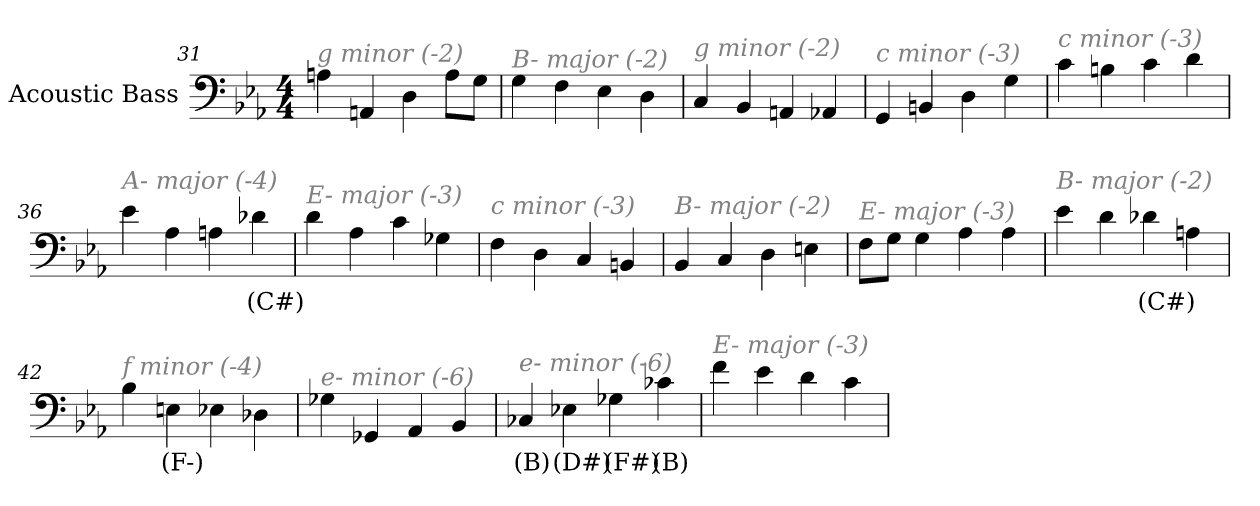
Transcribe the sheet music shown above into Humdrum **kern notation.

**kern	**text
*part1	*part1
*staff1	*staff1
*I"Acoustic Bass	*
*clefF4	*
*ITrd7c12	*
*k[b-e-a-]	*
*E-:	*
*M4/4	*
=31	=31
!LO:TX:i:color=#808080:t=g minor (-2)	!
4AAn	.
4AAAn	.
4DD	.
8AAL	.
8GGJ	.
=32	=32
!LO:TX:i:color=#808080:t=B- major (-2)	!
4GG	.
4FF	.
4EE-	.
4DD	.
=33	=33
!LO:TX:i:color=#808080:t=g minor (-2)	!
4CC	.
4BBB-	.
4AAAn	.
4AAA-X	.
=34	=34
!LO:TX:i:color=#808080:t=c minor (-3)	!
4GGG	.
4BBBn	.
4DD	.
4GG	.
=35	=35
!LO:TX:i:color=#808080:t=c minor (-3)	!
4C	.
4BBn	.
4C	.
4D	.
=36	=36
!LO:TX:i:color=#808080:t=A- major (-4)	!
4E-	.
4AA-	.
4AAn	.
4D-Xi	(C#)
=37	=37
!LO:TX:i:color=#808080:t=E- major (-3)	!
4D	.
4AA-	.
4C	.
4GG-X	.
=38	=38
!LO:TX:i:color=#808080:t=c minor (-3)	!
4FF	.
4DD	.
4CC	.
4BBBn	.
=39	=39
!LO:TX:i:color=#808080:t=B- major (-2)	!
4BBB-	.
4CC	.
4DD	.
4EEn	.
=40	=40
!LO:TX:i:color=#808080:t=E- major (-3)	!
8FFL	.
8GGJ	.
4GG	.
4AA-	.
4AA-	.
=41	=41
!LO:TX:i:color=#808080:t=B- major (-2)	!
4E-	.
4D	.
4D-Xi	(C#)
4AAn	.
=42	=42
!LO:TX:i:color=#808080:t=f minor (-4)	!
4BB-	.
4EEni	(F-)
4EE-	.
4DD-X	.
=43	=43
!LO:TX:i:color=#808080:t=e- minor (-6)	!
4GG-X	.
4GGG-X	.
4AAA-	.
4BBB-	.
=44	=44
!LO:TX:i:color=#808080:t=e- minor (-6)	!
4CC-Xi	(B)
4EE-Xi	(D#)
4GG-Xi	(F#)
4C-Xi	(B)
=45	=45
!LO:TX:i:color=#808080:t=E- major (-3)	!
4F	.
4E-	.
4D	.
4C	.
=	=
*-	*-
